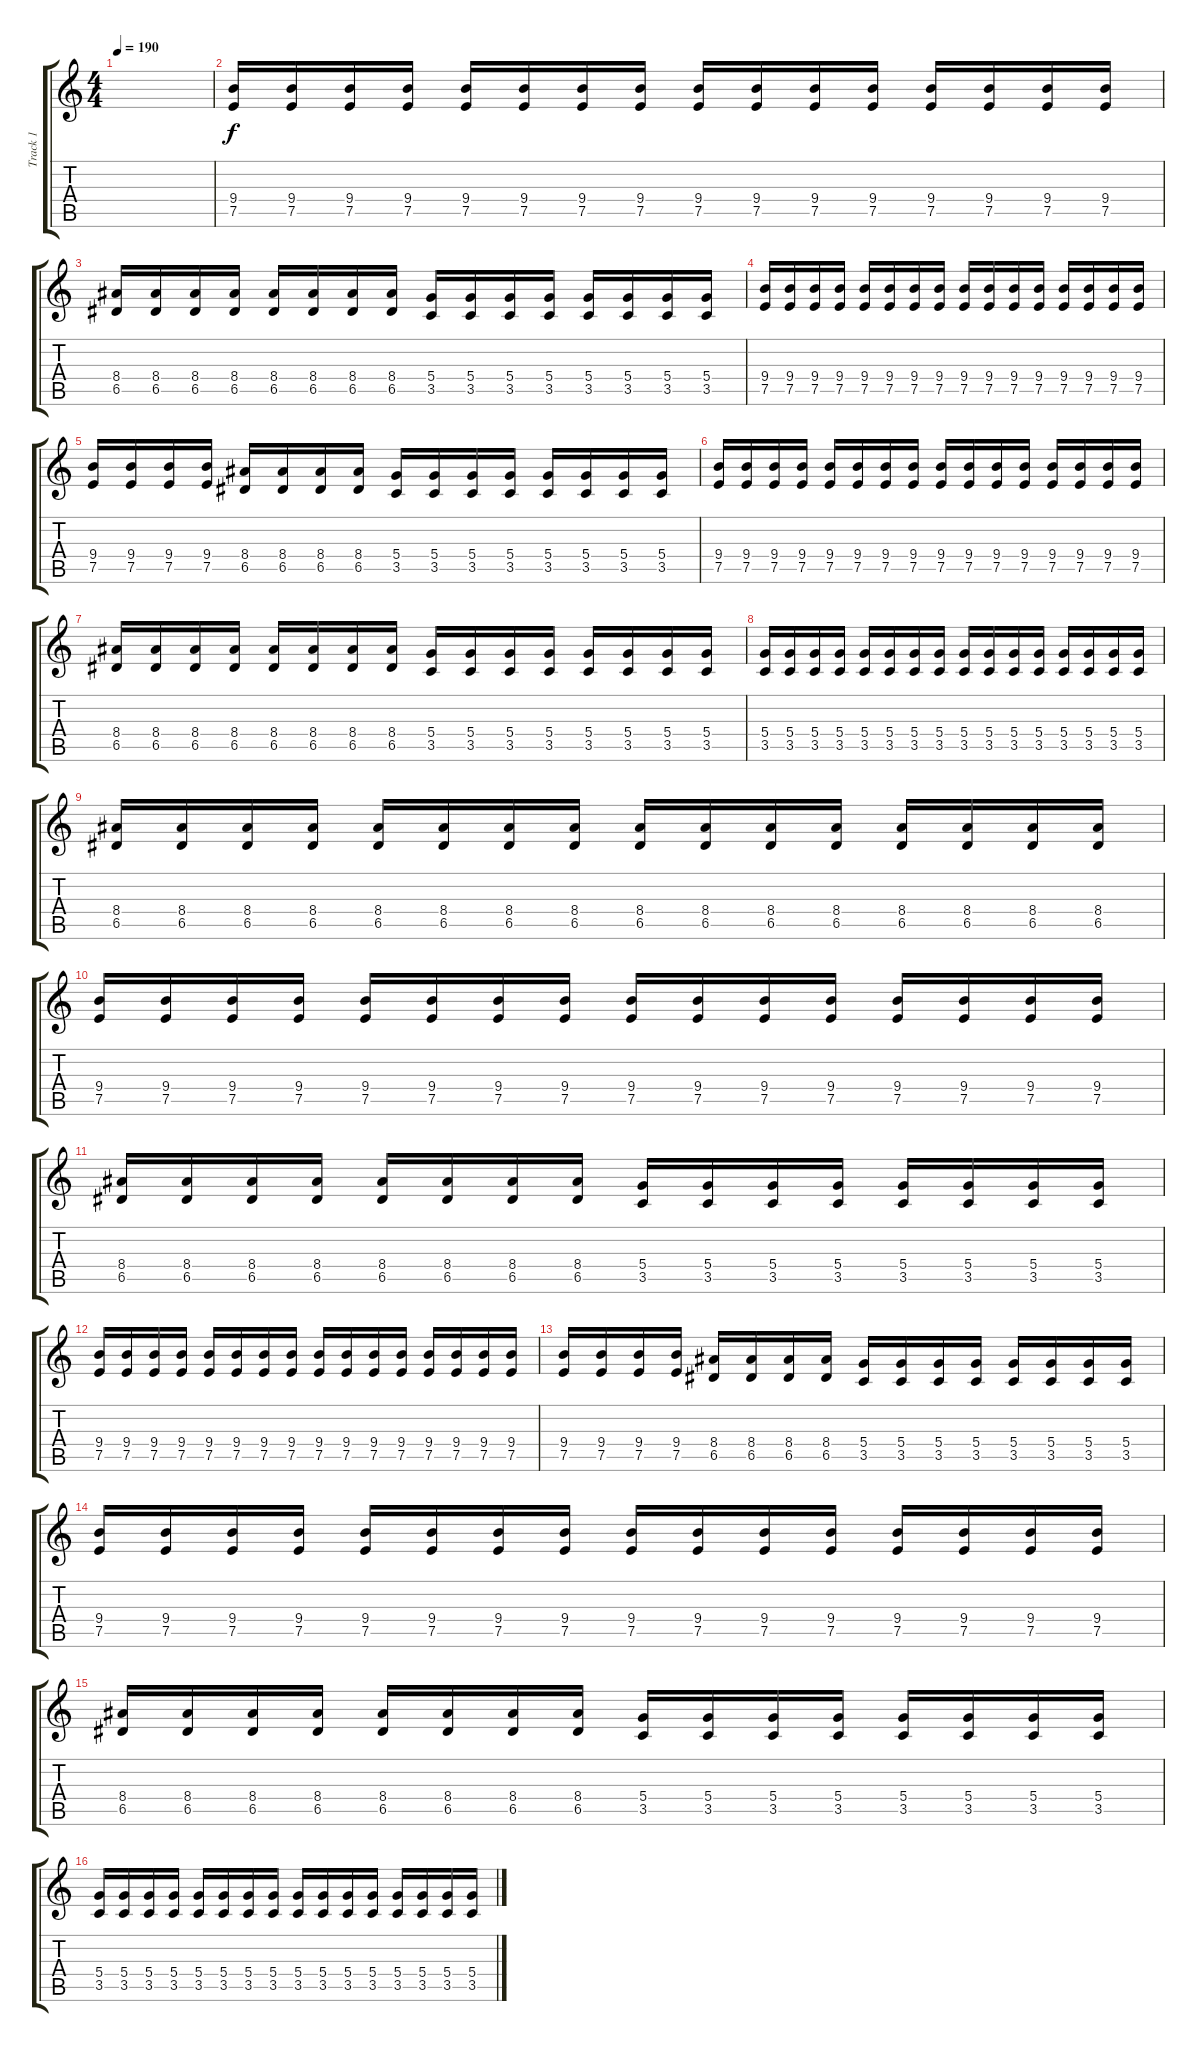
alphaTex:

\track ("Track 1" "Track 1") {instrument distortionguitar}
\staff {score tabs}
\tuning (E4 B3 G3 D3 A2 E2) {hide}
\ts (4 4)
\tempo 190
\clef g2
\ks c
|
(9.4 7.5).16 (9.4 7.5).16 (9.4 7.5).16 (9.4 7.5).16 (9.4 7.5).16 (9.4 7.5).16 (9.4 7.5).16 (9.4 7.5).16 (9.4 7.5).16 (9.4 7.5).16 (9.4 7.5).16 (9.4 7.5).16 (9.4 7.5).16 (9.4 7.5).16 (9.4 7.5).16 (9.4 7.5).16 |
(8.4 6.5).16 (8.4 6.5).16 (8.4 6.5).16 (8.4 6.5).16 (8.4 6.5).16 (8.4 6.5).16 (8.4 6.5).16 (8.4 6.5).16 (5.4 3.5).16 (5.4 3.5).16 (5.4 3.5).16 (5.4 3.5).16 (5.4 3.5).16 (5.4 3.5).16 (5.4 3.5).16 (5.4 3.5).16 |
(9.4 7.5).16 (9.4 7.5).16 (9.4 7.5).16 (9.4 7.5).16 (9.4 7.5).16 (9.4 7.5).16 (9.4 7.5).16 (9.4 7.5).16 (9.4 7.5).16 (9.4 7.5).16 (9.4 7.5).16 (9.4 7.5).16 (9.4 7.5).16 (9.4 7.5).16 (9.4 7.5).16 (9.4 7.5).16 |
(9.4 7.5).16 (9.4 7.5).16 (9.4 7.5).16 (9.4 7.5).16 (8.4 6.5).16 (8.4 6.5).16 (8.4 6.5).16 (8.4 6.5).16 (5.4 3.5).16 (5.4 3.5).16 (5.4 3.5).16 (5.4 3.5).16 (5.4 3.5).16 (5.4 3.5).16 (5.4 3.5).16 (5.4 3.5).16 |
(9.4 7.5).16 (9.4 7.5).16 (9.4 7.5).16 (9.4 7.5).16 (9.4 7.5).16 (9.4 7.5).16 (9.4 7.5).16 (9.4 7.5).16 (9.4 7.5).16 (9.4 7.5).16 (9.4 7.5).16 (9.4 7.5).16 (9.4 7.5).16 (9.4 7.5).16 (9.4 7.5).16 (9.4 7.5).16 |
(8.4 6.5).16 (8.4 6.5).16 (8.4 6.5).16 (8.4 6.5).16 (8.4 6.5).16 (8.4 6.5).16 (8.4 6.5).16 (8.4 6.5).16 (5.4 3.5).16 (5.4 3.5).16 (5.4 3.5).16 (5.4 3.5).16 (5.4 3.5).16 (5.4 3.5).16 (5.4 3.5).16 (5.4 3.5).16 |
(5.4 3.5).16 (5.4 3.5).16 (5.4 3.5).16 (5.4 3.5).16 (5.4 3.5).16 (5.4 3.5).16 (5.4 3.5).16 (5.4 3.5).16 (5.4 3.5).16 (5.4 3.5).16 (5.4 3.5).16 (5.4 3.5).16 (5.4 3.5).16 (5.4 3.5).16 (5.4 3.5).16 (5.4 3.5).16 |
(8.4 6.5).16 (8.4 6.5).16 (8.4 6.5).16 (8.4 6.5).16 (8.4 6.5).16 (8.4 6.5).16 (8.4 6.5).16 (8.4 6.5).16 (8.4 6.5).16 (8.4 6.5).16 (8.4 6.5).16 (8.4 6.5).16 (8.4 6.5).16 (8.4 6.5).16 (8.4 6.5).16 (8.4 6.5).16 |
(9.4 7.5).16 (9.4 7.5).16 (9.4 7.5).16 (9.4 7.5).16 (9.4 7.5).16 (9.4 7.5).16 (9.4 7.5).16 (9.4 7.5).16 (9.4 7.5).16 (9.4 7.5).16 (9.4 7.5).16 (9.4 7.5).16 (9.4 7.5).16 (9.4 7.5).16 (9.4 7.5).16 (9.4 7.5).16 |
(8.4 6.5).16 (8.4 6.5).16 (8.4 6.5).16 (8.4 6.5).16 (8.4 6.5).16 (8.4 6.5).16 (8.4 6.5).16 (8.4 6.5).16 (5.4 3.5).16 (5.4 3.5).16 (5.4 3.5).16 (5.4 3.5).16 (5.4 3.5).16 (5.4 3.5).16 (5.4 3.5).16 (5.4 3.5).16 |
(9.4 7.5).16 (9.4 7.5).16 (9.4 7.5).16 (9.4 7.5).16 (9.4 7.5).16 (9.4 7.5).16 (9.4 7.5).16 (9.4 7.5).16 (9.4 7.5).16 (9.4 7.5).16 (9.4 7.5).16 (9.4 7.5).16 (9.4 7.5).16 (9.4 7.5).16 (9.4 7.5).16 (9.4 7.5).16 |
(9.4 7.5).16 (9.4 7.5).16 (9.4 7.5).16 (9.4 7.5).16 (8.4 6.5).16 (8.4 6.5).16 (8.4 6.5).16 (8.4 6.5).16 (5.4 3.5).16 (5.4 3.5).16 (5.4 3.5).16 (5.4 3.5).16 (5.4 3.5).16 (5.4 3.5).16 (5.4 3.5).16 (5.4 3.5).16 |
(9.4 7.5).16 (9.4 7.5).16 (9.4 7.5).16 (9.4 7.5).16 (9.4 7.5).16 (9.4 7.5).16 (9.4 7.5).16 (9.4 7.5).16 (9.4 7.5).16 (9.4 7.5).16 (9.4 7.5).16 (9.4 7.5).16 (9.4 7.5).16 (9.4 7.5).16 (9.4 7.5).16 (9.4 7.5).16 |
(8.4 6.5).16 (8.4 6.5).16 (8.4 6.5).16 (8.4 6.5).16 (8.4 6.5).16 (8.4 6.5).16 (8.4 6.5).16 (8.4 6.5).16 (5.4 3.5).16 (5.4 3.5).16 (5.4 3.5).16 (5.4 3.5).16 (5.4 3.5).16 (5.4 3.5).16 (5.4 3.5).16 (5.4 3.5).16 |
(5.4 3.5).16 (5.4 3.5).16 (5.4 3.5).16 (5.4 3.5).16 (5.4 3.5).16 (5.4 3.5).16 (5.4 3.5).16 (5.4 3.5).16 (5.4 3.5).16 (5.4 3.5).16 (5.4 3.5).16 (5.4 3.5).16 (5.4 3.5).16 (5.4 3.5).16 (5.4 3.5).16 (5.4 3.5).16
